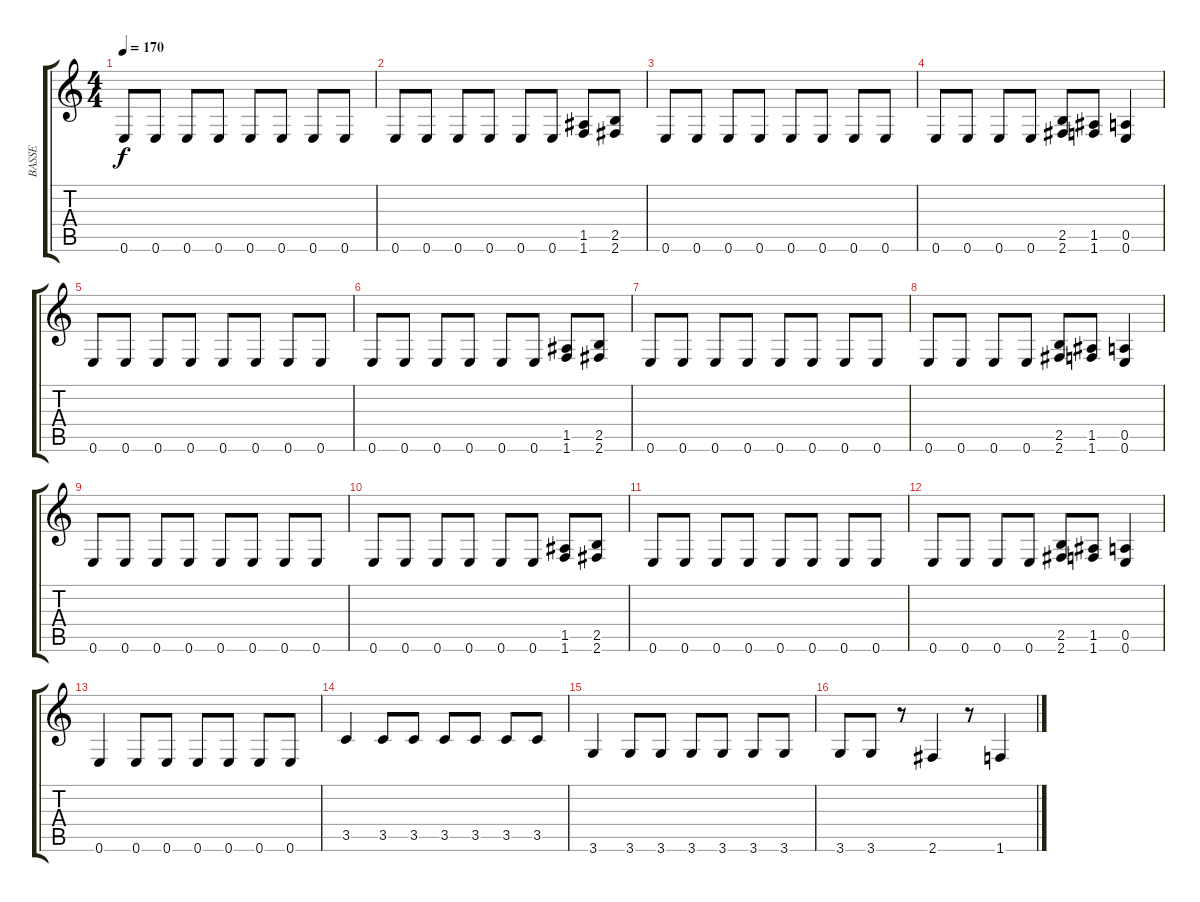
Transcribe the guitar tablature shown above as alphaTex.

\track ("BASSE" "BASSE") {instrument electricbassfinger}
\staff {score tabs}
\tuning (E4 B3 G3 D3 A2 E2) {hide}
\ts (4 4)
\tempo 170
\clef g2
\ks c
0.6.8{dy f} 0.6.8 0.6.8 0.6.8 0.6.8 0.6.8 0.6.8 0.6.8 |
0.6.8 0.6.8 0.6.8 0.6.8 0.6.8 0.6.8 (1.5 1.6).8 (2.5 2.6).8 |
0.6.8 0.6.8 0.6.8 0.6.8 0.6.8 0.6.8 0.6.8 0.6.8 |
0.6.8 0.6.8 0.6.8 0.6.8 (2.5 2.6).8 (1.5 1.6).8 (0.5 0.6).4 |
0.6.8 0.6.8 0.6.8 0.6.8 0.6.8 0.6.8 0.6.8 0.6.8 |
0.6.8 0.6.8 0.6.8 0.6.8 0.6.8 0.6.8 (1.5 1.6).8 (2.5 2.6).8 |
0.6.8 0.6.8 0.6.8 0.6.8 0.6.8 0.6.8 0.6.8 0.6.8 |
0.6.8 0.6.8 0.6.8 0.6.8 (2.5 2.6).8 (1.5 1.6).8 (0.5 0.6).4 |
0.6.8 0.6.8 0.6.8 0.6.8 0.6.8 0.6.8 0.6.8 0.6.8 |
0.6.8 0.6.8 0.6.8 0.6.8 0.6.8 0.6.8 (1.5 1.6).8 (2.5 2.6).8 |
0.6.8 0.6.8 0.6.8 0.6.8 0.6.8 0.6.8 0.6.8 0.6.8 |
0.6.8 0.6.8 0.6.8 0.6.8 (2.5 2.6).8 (1.5 1.6).8 (0.5 0.6).4 |
0.6.4 0.6.8 0.6.8 0.6.8 0.6.8 0.6.8 0.6.8 |
3.5.4 3.5.8 3.5.8 3.5.8 3.5.8 3.5.8 3.5.8 |
3.6.4 3.6.8 3.6.8 3.6.8 3.6.8 3.6.8 3.6.8 |
3.6.8 3.6.8 r.8 2.6.4 r.8 1.6.4
